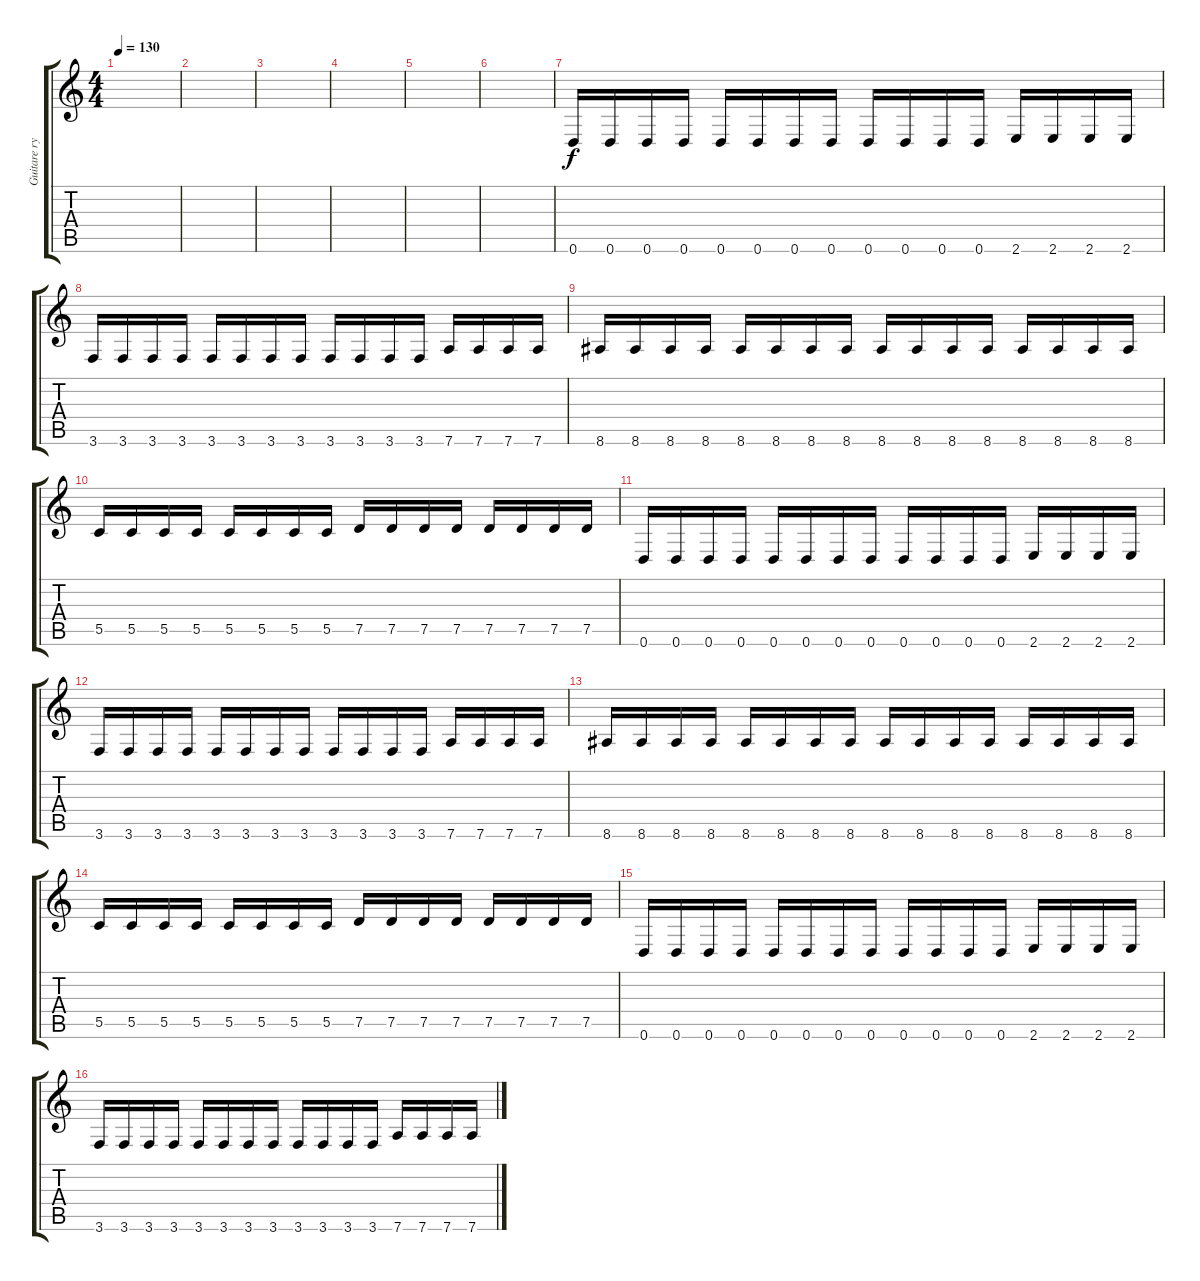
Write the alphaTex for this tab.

\track ("Guitare rythmique" "Guitare ry") {instrument distortionguitar}
\staff {score tabs}
\tuning (D4 A3 F3 C3 G2 D2) {hide}
\ts (4 4)
\tempo 130
\clef g2
\ks c
|
|
|
|
|
|
0.6.16 0.6.16 0.6.16 0.6.16 0.6.16 0.6.16 0.6.16 0.6.16 0.6.16 0.6.16 0.6.16 0.6.16 2.6.16 2.6.16 2.6.16 2.6.16 |
3.6.16 3.6.16 3.6.16 3.6.16 3.6.16 3.6.16 3.6.16 3.6.16 3.6.16 3.6.16 3.6.16 3.6.16 7.6.16 7.6.16 7.6.16 7.6.16 |
8.6.16 8.6.16 8.6.16 8.6.16 8.6.16 8.6.16 8.6.16 8.6.16 8.6.16 8.6.16 8.6.16 8.6.16 8.6.16 8.6.16 8.6.16 8.6.16 |
5.5.16 5.5.16 5.5.16 5.5.16 5.5.16 5.5.16 5.5.16 5.5.16 7.5.16 7.5.16 7.5.16 7.5.16 7.5.16 7.5.16 7.5.16 7.5.16 |
0.6.16 0.6.16 0.6.16 0.6.16 0.6.16 0.6.16 0.6.16 0.6.16 0.6.16 0.6.16 0.6.16 0.6.16 2.6.16 2.6.16 2.6.16 2.6.16 |
3.6.16 3.6.16 3.6.16 3.6.16 3.6.16 3.6.16 3.6.16 3.6.16 3.6.16 3.6.16 3.6.16 3.6.16 7.6.16 7.6.16 7.6.16 7.6.16 |
8.6.16 8.6.16 8.6.16 8.6.16 8.6.16 8.6.16 8.6.16 8.6.16 8.6.16 8.6.16 8.6.16 8.6.16 8.6.16 8.6.16 8.6.16 8.6.16 |
5.5.16 5.5.16 5.5.16 5.5.16 5.5.16 5.5.16 5.5.16 5.5.16 7.5.16 7.5.16 7.5.16 7.5.16 7.5.16 7.5.16 7.5.16 7.5.16 |
0.6.16 0.6.16 0.6.16 0.6.16 0.6.16 0.6.16 0.6.16 0.6.16 0.6.16 0.6.16 0.6.16 0.6.16 2.6.16 2.6.16 2.6.16 2.6.16 |
3.6.16 3.6.16 3.6.16 3.6.16 3.6.16 3.6.16 3.6.16 3.6.16 3.6.16 3.6.16 3.6.16 3.6.16 7.6.16 7.6.16 7.6.16 7.6.16
